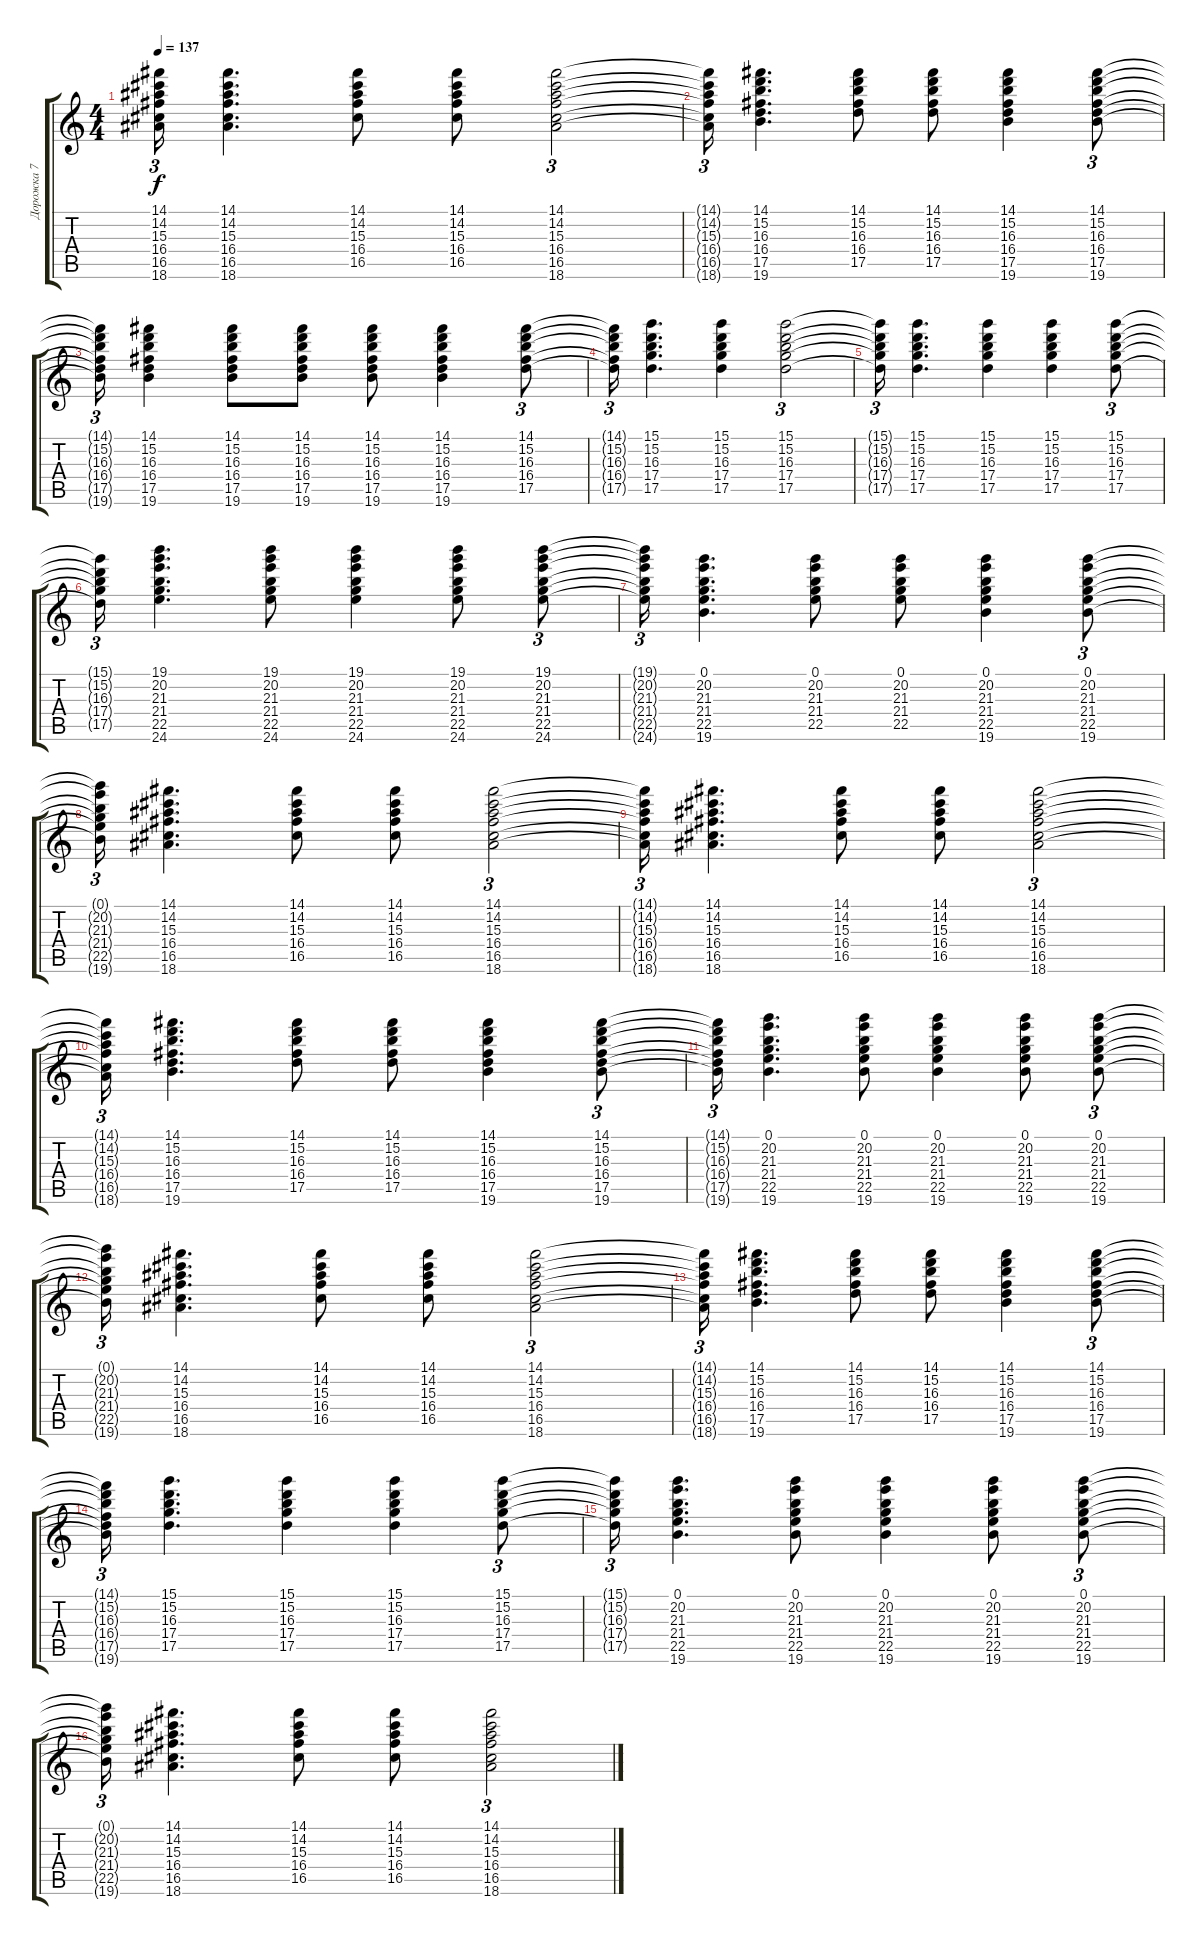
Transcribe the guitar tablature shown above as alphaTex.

\track ("Дорожка 7" "Дорожка 7") {instrument acousticguitarsteel}
\staff {score tabs}
\tuning (E4 B3 G3 D3 A2 E2) {hide}
\ts (4 4)
\tempo 137
\clef g2
\ks c
(14.1{t} 14.2{t} 15.3{t} 16.4{t} 16.5{t} 18.6{t}).16{tu (3 2) dy f} (14.1 14.2 15.3 16.4 16.5 18.6).4{d} (14.1 14.2 15.3 16.4 16.5).8 (14.1 14.2 15.3 16.4 16.5).8 (14.1 14.2 15.3 16.4 16.5 18.6).2{tu (3 2)} |
(14.1{t} 14.2{t} 15.3{t} 16.4{t} 16.5{t} 18.6{t}).16{tu (3 2)} (14.1 15.2 16.3 16.4 17.5 19.6).4{d} (14.1 15.2 16.3 16.4 17.5).8 (14.1 15.2 16.3 16.4 17.5).8 (14.1 15.2 16.3 16.4 17.5 19.6).4 (14.1 15.2 16.3 16.4 17.5 19.6).8{tu (3 2)} |
(14.1{t} 15.2{t} 16.3{t} 16.4{t} 17.5{t} 19.6{t}).16{tu (3 2)} (14.1 15.2 16.3 16.4 17.5 19.6).4 (14.1 15.2 16.3 16.4 17.5 19.6).8 (14.1 15.2 16.3 16.4 17.5 19.6).8 (14.1 15.2 16.3 16.4 17.5 19.6).8 (14.1 15.2 16.3 16.4 17.5 19.6).4 (14.1 15.2 16.3 16.4 17.5).8{tu (3 2)} |
(14.1{t} 15.2{t} 16.3{t} 16.4{t} 17.5{t}).16{tu (3 2)} (15.1 15.2 16.3 17.4 17.5).4{d} (15.1 15.2 16.3 17.4 17.5).4 (15.1 15.2 16.3 17.4 17.5).2{tu (3 2)} |
(15.1{t} 15.2{t} 16.3{t} 17.4{t} 17.5{t}).16{tu (3 2)} (15.1 15.2 16.3 17.4 17.5).4{d} (15.1 15.2 16.3 17.4 17.5).4 (15.1 15.2 16.3 17.4 17.5).4 (15.1 15.2 16.3 17.4 17.5).8{tu (3 2)} |
(15.1{t} 15.2{t} 16.3{t} 17.4{t} 17.5{t}).16{tu (3 2)} (19.1 20.2 21.3 21.4 22.5 24.6).4{d} (19.1 20.2 21.3 21.4 22.5 24.6).8 (19.1 20.2 21.3 21.4 22.5 24.6).4 (19.1 20.2 21.3 21.4 22.5 24.6).8 (19.1 20.2 21.3 21.4 22.5 24.6).8{tu (3 2)} |
(19.1{t} 20.2{t} 21.3{t} 21.4{t} 22.5{t} 24.6{t}).16{tu (3 2)} (0.1 20.2 21.3 21.4 22.5 19.6).4{d} (0.1 20.2 21.3 21.4 22.5).8 (0.1 20.2 21.3 21.4 22.5).8 (0.1 20.2 21.3 21.4 22.5 19.6).4 (0.1 20.2 21.3 21.4 22.5 19.6).8{tu (3 2)} |
(0.1{t} 20.2{t} 21.3{t} 21.4{t} 22.5{t} 19.6{t}).16{tu (3 2)} (14.1 14.2 15.3 16.4 16.5 18.6).4{d} (14.1 14.2 15.3 16.4 16.5).8 (14.1 14.2 15.3 16.4 16.5).8 (14.1 14.2 15.3 16.4 16.5 18.6).2{tu (3 2)} |
(14.1{t} 14.2{t} 15.3{t} 16.4{t} 16.5{t} 18.6{t}).16{tu (3 2)} (14.1 14.2 15.3 16.4 16.5 18.6).4{d} (14.1 14.2 15.3 16.4 16.5).8 (14.1 14.2 15.3 16.4 16.5).8 (14.1 14.2 15.3 16.4 16.5 18.6).2{tu (3 2)} |
(14.1{t} 14.2{t} 15.3{t} 16.4{t} 16.5{t} 18.6{t}).16{tu (3 2)} (14.1 15.2 16.3 16.4 17.5 19.6).4{d} (14.1 15.2 16.3 16.4 17.5).8 (14.1 15.2 16.3 16.4 17.5).8 (14.1 15.2 16.3 16.4 17.5 19.6).4 (14.1 15.2 16.3 16.4 17.5 19.6).8{tu (3 2)} |
(14.1{t} 15.2{t} 16.3{t} 16.4{t} 17.5{t} 19.6{t}).16{tu (3 2)} (0.1 20.2 21.3 21.4 22.5 19.6).4{d} (0.1 20.2 21.3 21.4 22.5 19.6).8 (0.1 20.2 21.3 21.4 22.5 19.6).4 (0.1 20.2 21.3 21.4 22.5 19.6).8 (0.1 20.2 21.3 21.4 22.5 19.6).8{tu (3 2)} |
(0.1{t} 20.2{t} 21.3{t} 21.4{t} 22.5{t} 19.6{t}).16{tu (3 2)} (14.1 14.2 15.3 16.4 16.5 18.6).4{d} (14.1 14.2 15.3 16.4 16.5).8 (14.1 14.2 15.3 16.4 16.5).8 (14.1 14.2 15.3 16.4 16.5 18.6).2{tu (3 2)} |
(14.1{t} 14.2{t} 15.3{t} 16.4{t} 16.5{t} 18.6{t}).16{tu (3 2)} (14.1 15.2 16.3 16.4 17.5 19.6).4{d} (14.1 15.2 16.3 16.4 17.5).8 (14.1 15.2 16.3 16.4 17.5).8 (14.1 15.2 16.3 16.4 17.5 19.6).4 (14.1 15.2 16.3 16.4 17.5 19.6).8{tu (3 2)} |
(14.1{t} 15.2{t} 16.3{t} 16.4{t} 17.5{t} 19.6{t}).16{tu (3 2)} (15.1 15.2 16.3 17.4 17.5).4{d} (15.1 15.2 16.3 17.4 17.5).4 (15.1 15.2 16.3 17.4 17.5).4 (15.1 15.2 16.3 17.4 17.5).8{tu (3 2)} |
(15.1{t} 15.2{t} 16.3{t} 17.4{t} 17.5{t}).16{tu (3 2)} (0.1 20.2 21.3 21.4 22.5 19.6).4{d} (0.1 20.2 21.3 21.4 22.5 19.6).8 (0.1 20.2 21.3 21.4 22.5 19.6).4 (0.1 20.2 21.3 21.4 22.5 19.6).8 (0.1 20.2 21.3 21.4 22.5 19.6).8{tu (3 2)} |
(0.1{t} 20.2{t} 21.3{t} 21.4{t} 22.5{t} 19.6{t}).16{tu (3 2)} (14.1 14.2 15.3 16.4 16.5 18.6).4{d} (14.1 14.2 15.3 16.4 16.5).8 (14.1 14.2 15.3 16.4 16.5).8 (14.1 14.2 15.3 16.4 16.5 18.6).2{tu (3 2)}
